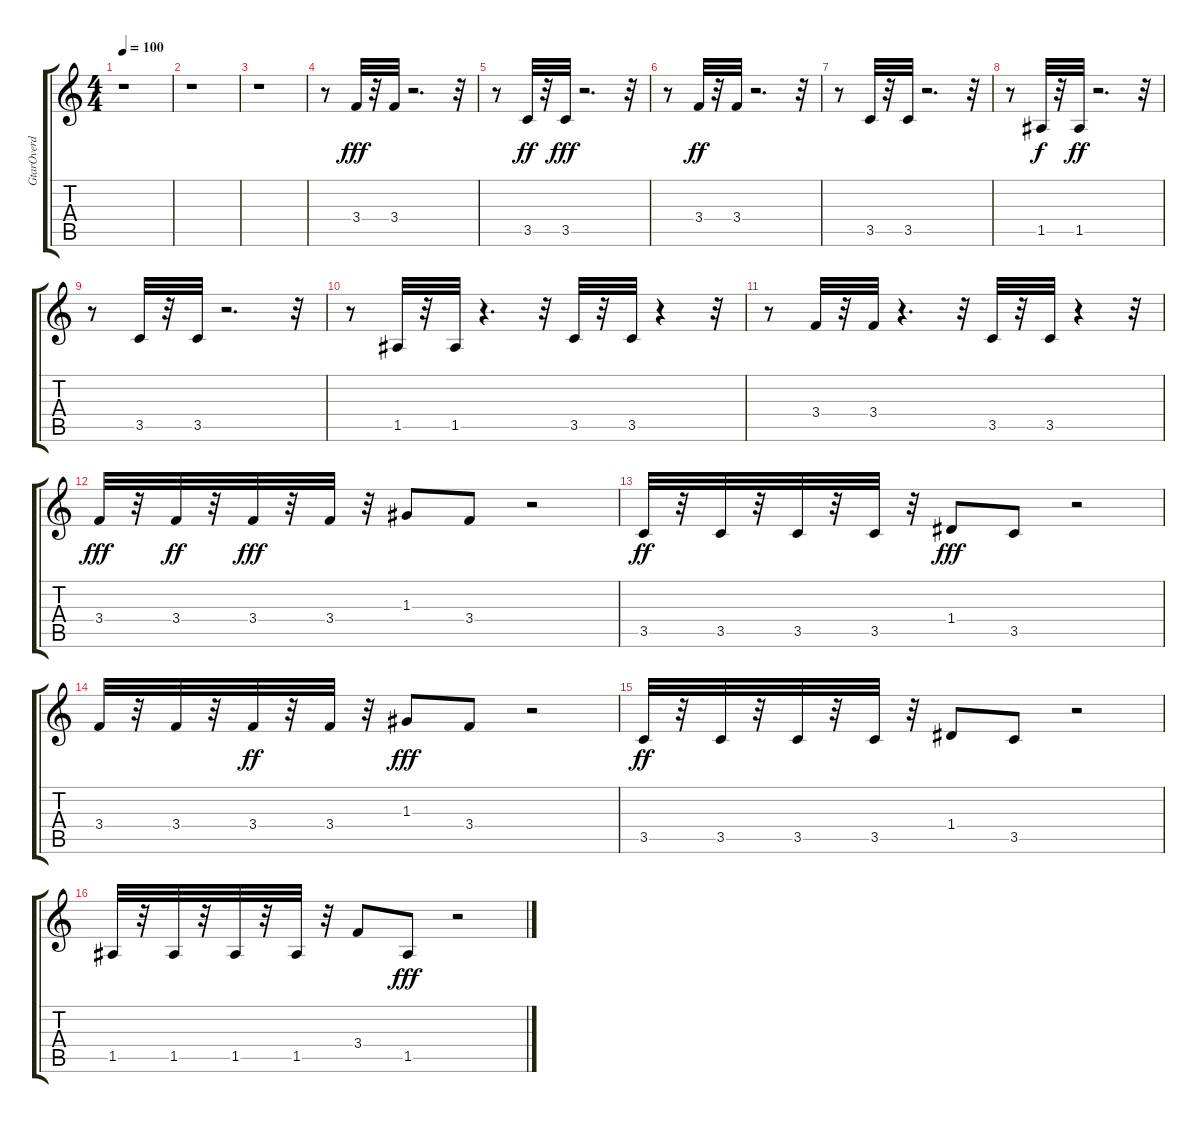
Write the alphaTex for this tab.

\track ("GtarOverd" "GtarOverd") {instrument overdrivenguitar}
\staff {score tabs}
\tuning (E4 B3 G3 D3 A2 E2) {hide}
\ts (4 4)
\tempo 100
\clef g2
\ks c
r.1{dy fff instrument overdrivenguitar} |
r.1 |
r.1 |
r.8 3.4.32 r.32 3.4.32 r.2{d} r.32 |
r.8 3.5.32{dy ff} r.32 3.5.32{dy fff} r.2{d} r.32 |
r.8 3.4.32{dy ff} r.32 3.4.32 r.2{d} r.32 |
r.8 3.5.32 r.32 3.5.32 r.2{d} r.32 |
r.8 1.5.32{dy f} r.32 1.5.32{dy ff} r.2{d} r.32 |
r.8 3.5.32 r.32 3.5.32 r.2{d} r.32 |
r.8 1.5.32 r.32 1.5.32 r.4{d} r.32 3.5.32 r.32 3.5.32 r.4 r.32 |
r.8 3.4.32 r.32 3.4.32 r.4{d} r.32 3.5.32 r.32 3.5.32 r.4 r.32 |
3.4.32{dy fff} r.32 3.4.32{dy ff} r.32 3.4.32{dy fff} r.32 3.4.32 r.32 1.3.8 3.4.8 r.2 |
3.5.32{dy ff} r.32 3.5.32 r.32 3.5.32 r.32 3.5.32 r.32 1.4.8{dy fff} 3.5.8 r.2 |
3.4.32 r.32 3.4.32 r.32 3.4.32{dy ff} r.32 3.4.32 r.32 1.3.8{dy fff} 3.4.8 r.2 |
3.5.32{dy ff} r.32 3.5.32 r.32 3.5.32 r.32 3.5.32 r.32 1.4.8 3.5.8 r.2 |
1.5.32 r.32 1.5.32 r.32 1.5.32 r.32 1.5.32 r.32 3.4.8 1.5.8{dy fff} r.2
